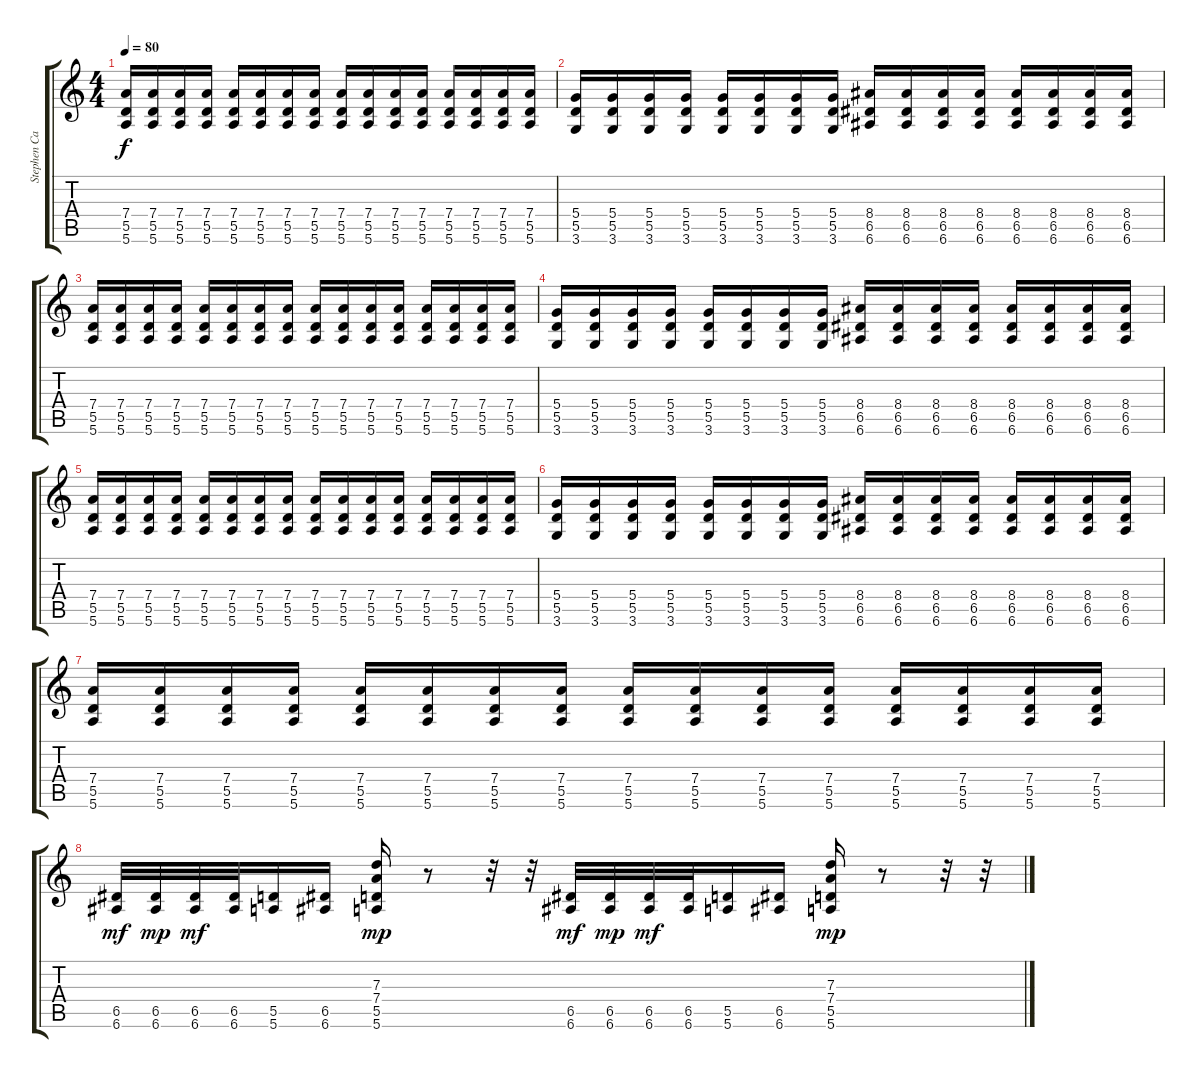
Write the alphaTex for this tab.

\track ("Stephen Carpenter" "Stephen Ca") {instrument distortionguitar}
\staff {score tabs}
\tuning (E4 B3 G3 D3 A2 E2) {hide}
\ts (4 4)
\tempo 80
\clef g2
\ks c
(7.4 5.5 5.6).16{dy f} (7.4 5.5 5.6).16 (7.4 5.5 5.6).16 (7.4 5.5 5.6).16 (7.4 5.5 5.6).16 (7.4 5.5 5.6).16 (7.4 5.5 5.6).16 (7.4 5.5 5.6).16 (7.4 5.5 5.6).16 (7.4 5.5 5.6).16 (7.4 5.5 5.6).16 (7.4 5.5 5.6).16 (7.4 5.5 5.6).16 (7.4 5.5 5.6).16 (7.4 5.5 5.6).16 (7.4 5.5 5.6).16 |
(5.4 5.5 3.6).16 (5.4 5.5 3.6).16 (5.4 5.5 3.6).16 (5.4 5.5 3.6).16 (5.4 5.5 3.6).16 (5.4 5.5 3.6).16 (5.4 5.5 3.6).16 (5.4 5.5 3.6).16 (8.4 6.5 6.6).16 (8.4 6.5 6.6).16 (8.4 6.5 6.6).16 (8.4 6.5 6.6).16 (8.4 6.5 6.6).16 (8.4 6.5 6.6).16 (8.4 6.5 6.6).16 (8.4 6.5 6.6).16 |
(7.4 5.5 5.6).16 (7.4 5.5 5.6).16 (7.4 5.5 5.6).16 (7.4 5.5 5.6).16 (7.4 5.5 5.6).16 (7.4 5.5 5.6).16 (7.4 5.5 5.6).16 (7.4 5.5 5.6).16 (7.4 5.5 5.6).16 (7.4 5.5 5.6).16 (7.4 5.5 5.6).16 (7.4 5.5 5.6).16 (7.4 5.5 5.6).16 (7.4 5.5 5.6).16 (7.4 5.5 5.6).16 (7.4 5.5 5.6).16 |
(5.4 5.5 3.6).16 (5.4 5.5 3.6).16 (5.4 5.5 3.6).16 (5.4 5.5 3.6).16 (5.4 5.5 3.6).16 (5.4 5.5 3.6).16 (5.4 5.5 3.6).16 (5.4 5.5 3.6).16 (8.4 6.5 6.6).16 (8.4 6.5 6.6).16 (8.4 6.5 6.6).16 (8.4 6.5 6.6).16 (8.4 6.5 6.6).16 (8.4 6.5 6.6).16 (8.4 6.5 6.6).16 (8.4 6.5 6.6).16 |
(7.4 5.5 5.6).16 (7.4 5.5 5.6).16 (7.4 5.5 5.6).16 (7.4 5.5 5.6).16 (7.4 5.5 5.6).16 (7.4 5.5 5.6).16 (7.4 5.5 5.6).16 (7.4 5.5 5.6).16 (7.4 5.5 5.6).16 (7.4 5.5 5.6).16 (7.4 5.5 5.6).16 (7.4 5.5 5.6).16 (7.4 5.5 5.6).16 (7.4 5.5 5.6).16 (7.4 5.5 5.6).16 (7.4 5.5 5.6).16 |
(5.4 5.5 3.6).16 (5.4 5.5 3.6).16 (5.4 5.5 3.6).16 (5.4 5.5 3.6).16 (5.4 5.5 3.6).16 (5.4 5.5 3.6).16 (5.4 5.5 3.6).16 (5.4 5.5 3.6).16 (8.4 6.5 6.6).16 (8.4 6.5 6.6).16 (8.4 6.5 6.6).16 (8.4 6.5 6.6).16 (8.4 6.5 6.6).16 (8.4 6.5 6.6).16 (8.4 6.5 6.6).16 (8.4 6.5 6.6).16 |
(7.4 5.5 5.6).16 (7.4 5.5 5.6).16 (7.4 5.5 5.6).16 (7.4 5.5 5.6).16 (7.4 5.5 5.6).16 (7.4 5.5 5.6).16 (7.4 5.5 5.6).16 (7.4 5.5 5.6).16 (7.4 5.5 5.6).16 (7.4 5.5 5.6).16 (7.4 5.5 5.6).16 (7.4 5.5 5.6).16 (7.4 5.5 5.6).16 (7.4 5.5 5.6).16 (7.4 5.5 5.6).16 (7.4 5.5 5.6).16 |
(6.5 6.6).32{dy mf} (6.5 6.6).32{dy mp} (6.5 6.6).32{dy mf} (6.5 6.6).32 (5.5 5.6).16 (6.5 6.6).16 (7.3 7.4 5.5 5.6).16{dy mp} r.8 r.32 r.32 (6.5 6.6).32{dy mf} (6.5 6.6).32{dy mp} (6.5 6.6).32{dy mf} (6.5 6.6).32 (5.5 5.6).16 (6.5 6.6).16 (7.3 7.4 5.5 5.6).16{dy mp} r.8 r.32 r.32
